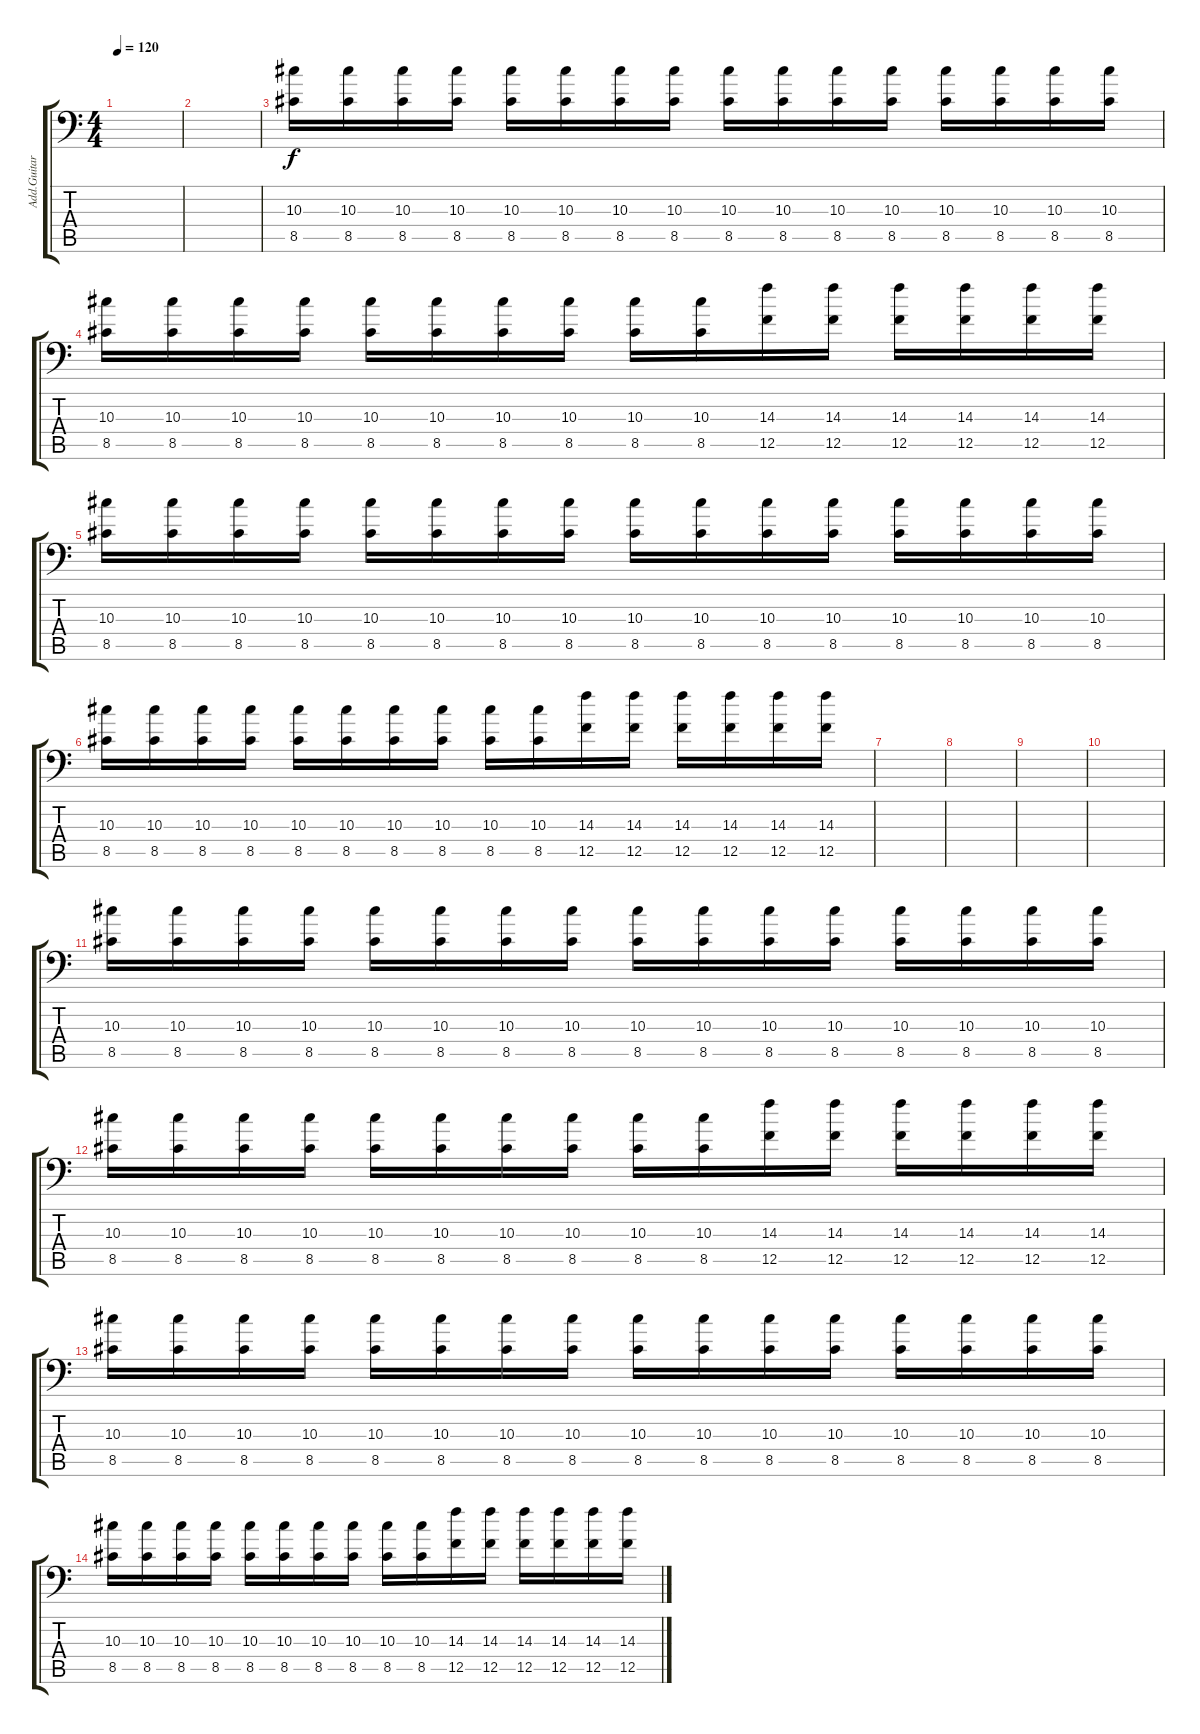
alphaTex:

\track ("Add.Guitar" "Add.Guitar") {instrument distortionguitar}
\staff {score tabs}
\tuning (C4 G3 Eb3 Bb2 F2 Bb1) {hide}
\ts (4 4)
\tempo 120
\clef f4
\ks c
|
|
(10.3 8.5).16{volume 10} (10.3 8.5).16 (10.3 8.5).16 (10.3 8.5).16 (10.3 8.5).16 (10.3 8.5).16 (10.3 8.5).16 (10.3 8.5).16 (10.3 8.5).16 (10.3 8.5).16 (10.3 8.5).16 (10.3 8.5).16 (10.3 8.5).16 (10.3 8.5).16 (10.3 8.5).16 (10.3 8.5).16 |
(10.3 8.5).16 (10.3 8.5).16 (10.3 8.5).16 (10.3 8.5).16 (10.3 8.5).16 (10.3 8.5).16 (10.3 8.5).16 (10.3 8.5).16 (10.3 8.5).16 (10.3 8.5).16 (14.3 12.5).16 (14.3 12.5).16 (14.3 12.5).16 (14.3 12.5).16 (14.3 12.5).16 (14.3 12.5).16 |
(10.3 8.5).16 (10.3 8.5).16 (10.3 8.5).16 (10.3 8.5).16 (10.3 8.5).16 (10.3 8.5).16 (10.3 8.5).16 (10.3 8.5).16 (10.3 8.5).16 (10.3 8.5).16 (10.3 8.5).16 (10.3 8.5).16 (10.3 8.5).16 (10.3 8.5).16 (10.3 8.5).16 (10.3 8.5).16 |
(10.3 8.5).16 (10.3 8.5).16 (10.3 8.5).16 (10.3 8.5).16 (10.3 8.5).16 (10.3 8.5).16 (10.3 8.5).16 (10.3 8.5).16 (10.3 8.5).16 (10.3 8.5).16 (14.3 12.5).16 (14.3 12.5).16 (14.3 12.5).16 (14.3 12.5).16 (14.3 12.5).16 (14.3 12.5).16 |
|
|
|
|
(10.3 8.5).16{volume 10} (10.3 8.5).16 (10.3 8.5).16 (10.3 8.5).16 (10.3 8.5).16 (10.3 8.5).16 (10.3 8.5).16 (10.3 8.5).16 (10.3 8.5).16 (10.3 8.5).16 (10.3 8.5).16 (10.3 8.5).16 (10.3 8.5).16 (10.3 8.5).16 (10.3 8.5).16 (10.3 8.5).16 |
(10.3 8.5).16 (10.3 8.5).16 (10.3 8.5).16 (10.3 8.5).16 (10.3 8.5).16 (10.3 8.5).16 (10.3 8.5).16 (10.3 8.5).16 (10.3 8.5).16 (10.3 8.5).16 (14.3 12.5).16 (14.3 12.5).16 (14.3 12.5).16 (14.3 12.5).16 (14.3 12.5).16 (14.3 12.5).16 |
(10.3 8.5).16 (10.3 8.5).16 (10.3 8.5).16 (10.3 8.5).16 (10.3 8.5).16 (10.3 8.5).16 (10.3 8.5).16 (10.3 8.5).16 (10.3 8.5).16 (10.3 8.5).16 (10.3 8.5).16 (10.3 8.5).16 (10.3 8.5).16 (10.3 8.5).16 (10.3 8.5).16 (10.3 8.5).16 |
(10.3 8.5).16 (10.3 8.5).16 (10.3 8.5).16 (10.3 8.5).16 (10.3 8.5).16 (10.3 8.5).16 (10.3 8.5).16 (10.3 8.5).16 (10.3 8.5).16 (10.3 8.5).16 (14.3 12.5).16 (14.3 12.5).16 (14.3 12.5).16 (14.3 12.5).16 (14.3 12.5).16 (14.3 12.5).16
